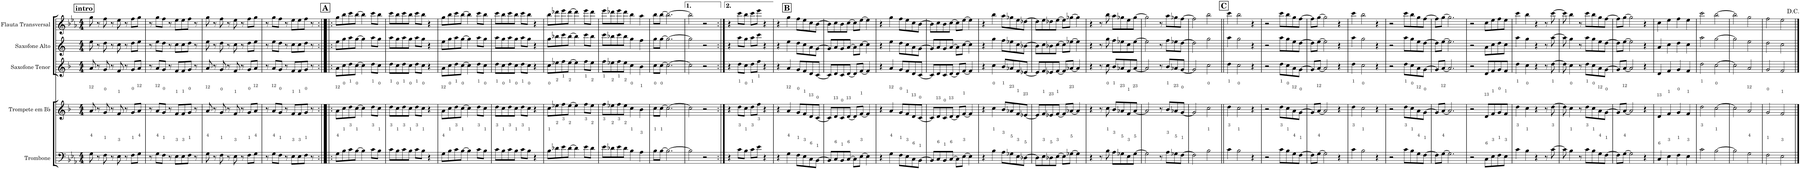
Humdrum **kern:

**kern	**kern	**kern	**kern	**kern
*part5	*part4	*part3	*part2	*part1
*staff5	*staff4	*staff3	*staff2	*staff1
*I"Trombone	*I"Trompete em Bb	*I"Saxofone Tenor	*I"Saxofone Alto	*I"Flauta Transversal
*I'Tbn.	*I'Tpt. em Bb	*I'Sax. Tn.	*	*I'Fl.
*clefF4	*clefG2	*clefG2	*clefG2	*clefG2
*	*Trd1c2	*Trd8c14	*Trd5c9	*
*k[b-e-a-]	*k[b-]	*k[b-]	*k[]	*k[b-e-a-]
*M4/4	*M4/4	*M4/4	*M4/4	*M4/4
!!LO:REH:place=s1:a:B:cj:fs=12:t=intro
=1	=1	=1	=1	=1
8G\	8a/	8a/	8ee\	8gg\
8r	8r	8r	8r	8r
8F\	8g/	8g/	8dd\	8ff\
8r	8r	8r	8r	8r
8E-\	8f/	8f/	8cc\	8ee-\
8r	8r	8r	8r	8r
8F\L	8g/L	8g/L	8dd\L	8ff\L
8G\J	8a/J	8a/J	8ee\J	8gg\J
=2	=2	=2	=2	=2
8r	8r	8r	8r	8r
8G\L	8a/L	8a/L	8ee\L	8gg\L
8F\J	8g/J	8g/J	8dd\J	8ff\J
8r	8r	8r	8r	8r
8E-\L	8f/L	8f/L	8cc\L	8ee-\L
8E-\	8f/	8f/	8cc\	8ee-\
8F\J	8g/J	8g/J	8dd\J	8ff\J
8r	8r	8r	8r	8r
=3	=3	=3	=3	=3
8G\	8a/	8a/	8ee\	8gg\
8r	8r	8r	8r	8r
8F\	8g/	8g/	8dd\	8ff\
8r	8r	8r	8r	8r
8E-\	8f/	8f/	8cc\	8ee-\
8r	8r	8r	8r	8r
8F\L	8g/L	8g/L	8dd\L	8ff\L
8G\J	8a/J	8a/J	8ee\J	8gg\J
=4	=4	=4	=4	=4
8r	8r	8r	8r	8r
8G\L	8a/L	8a/L	8ee\L	8gg\L
8F\J	8g/J	8g/J	8dd\J	8ff\J
8r	8r	8r	8r	8r
8E-\L	8f/L	8f/L	8cc\L	8ee-\L
8E-\	8f/	8f/	8cc\	8ee-\
8F\J	8g/J	8g/J	8dd\J	8ff\J
8r	8r	8r	8r	8r
!!LO:REH:place=s1:a:B:cj:fs=14:t=A
=5:|!|:	=5:|!|:	=5:|!|:	=5:|!|:	=5:|!|:
8G\L	8a\L	8a\L	8ee\L	8gg\L
8B-\	8cc\	8cc\	8gg\	8bb-\
8c\	8dd\	8dd\	8aa\	8ccc\
[8B-\J	[8cc\J	[8cc\J	[8gg\J	[8bb-\J
4B-\]	4cc\]	4cc\]	4gg\]	4bb-\]
8c\L	8dd\L	8dd\L	8aa\L	8ccc\L
8B-\J	8cc\J	8cc\J	8gg\J	8bb-\J
=6	=6	=6	=6	=6
8c\L	8dd\L	8dd\L	8aa\L	8ccc\L
8B-\	8cc\	8cc\	8gg\	8bb-\
8c\	8dd\	8dd\	8aa\	8ccc\
8B-\J	8cc\J	8cc\J	8gg\J	8bb-\J
8c\L	8dd\L	8dd\L	8aa\L	8ccc\L
8B-\J	8cc\J	8cc\J	8gg\J	8bb-\J
4r	4r	4r	4r	4r
=7	=7	=7	=7	=7
8G\L	8a\L	8a\L	8ee\L	8gg\L
8B-\	8cc\	8cc\	8gg\	8bb-\
8c\	8dd\	8dd\	8aa\	8ccc\
[8B-\J	[8cc\J	[8cc\J	[8gg\J	[8bb-\J
4B-\]	4cc\]	4cc\]	4gg\]	4bb-\]
8c\L	8dd\L	8dd\L	8aa\L	8ccc\L
8B-\J	8cc\J	8cc\J	8gg\J	8bb-\J
=8	=8	=8	=8	=8
8c\L	8dd\L	8dd\L	8aa\L	8ccc\L
8B-\	8cc\	8cc\	8gg\	8bb-\
8c\	8dd\	8dd\	8aa\	8ccc\
8B-\J	8cc\J	8cc\J	8gg\J	8bb-\J
8c\L	8dd\L	8dd\L	8aa\L	8ccc\L
8B-\J	8cc\J	8cc\J	8gg\J	8bb-\J
4r	4r	4r	4r	4r
=9	=9	=9	=9	=9
8B-\L	8cc\L	8cc\L	8gg\L	8bb-\L
8d-X\	8ee-X\	8ee-X\	8bb-X\	8ddd-X\
8e-\	8ff\	8ff\	8ccc\	8eee-\
[8d-\J	[8ee-\J	[8ee-\J	[8bb-\J	[8ddd-\J
4d-\]	4ee-\]	4ee-\]	4bb-\]	4ddd-\]
8e-\L	8ff\L	8ff\L	8ccc\L	8eee-\L
8d-\J	8ee-\J	8ee-\J	8bb-\J	8ddd-\J
=10	=10	=10	=10	=10
8e-\L	8ff\L	8ff\L	8ccc\L	8eee-\L
8d-X\	8ee-X\	8ee-X\	8bb-X\	8ddd-X\
8e-\	8ff\	8ff\	8ccc\	8eee-\
8d-\J	8ee-\J	8ee-\J	8bb-\J	8ddd-\J
4B-\	4cc\	4cc\	4gg\	4bb-\
4A-\	4b-\	4b-\	4ff\	4aa-\
=11	=11	=11	=11	=11
8B-\L	8cc\L	8cc\L	8gg\L	8bb-\L
[8B-\J	[8cc\J	[8cc\J	[8gg\J	[8bb-\J
2.B-\_	2.cc\_	2.cc\_	2.gg\_	2.bb-\_
=12	=12	=12	=12	=12
2B-\]	2cc\]	2cc\]	2gg\]	2bb-\]
2r	2r	2r	2r	2r
=13:|!	=13:|!	=13:|!	=13:|!	=13:|!
4r	4r	4r	4r	4r
8c\L	8dd\L	8dd\L	8aa\L	8ccc\L
8B-\J	8cc\J	8cc\J	8gg\J	8bb-\J
8c\L	8dd\L	8dd\L	8aa\L	8ccc\L
8e-\J	8ff\J	8ff\J	8ccc\J	8eee-\J
4r	4r	4r	4r	4r
!!LO:REH:place=s1:a:B:cj:fs=14:t=B:qo=1
=14	=14	=14	=14	=14
4r	4r	4r	4r	4r
4G\	4a/	4a/	4ee\	4gg\
8F\L	8g/L	8g/L	8dd\L	8ff\L
8E-\	8f/	8f/	8cc\	8ee-\
8C\	8d/	8d/	8a\	8cc\
[8BB-\J	[8c/J	[8c/J	[8g\J	[8b-\J
=15	=15	=15	=15	=15
8BB-/L]	8c/L]	8c/L]	8g/L]	8b-\L]
8C/	8d/	8d/	8a/	8cc\
8BB-/	8c/	8c/	8g/	8b-\
[8C/J	[8d/J	[8d/J	[8a/J	[8cc\J
8C\L]	8d/L]	8d/L]	8a\L]	8cc\L]
[8E-\J	[8f/J	[8f/J	[8cc\J	[8ee-\J
4E-\]	4f/]	4f/]	4cc\]	4ee-\]
=16	=16	=16	=16	=16
4r	4r	4r	4r	4r
4G\	4a/	4a/	4ee\	4gg\
8F\L	8g/L	8g/L	8dd\L	8ff\L
8E-\	8f/	8f/	8cc\	8ee-\
8C\	8d/	8d/	8a\	8cc\
[8BB-\J	[8c/J	[8c/J	[8g\J	[8b-\J
=17	=17	=17	=17	=17
8BB-/L]	8c/L]	8c/L]	8g/L]	8b-\L]
8C/	8d/	8d/	8a/	8cc\
8BB-/	8c/	8c/	8g/	8b-\
[8C/J	[8d/J	[8d/J	[8a/J	[8cc\J
8C\L]	8d/L]	8d/L]	8a\L]	8cc\L]
[8E-\J	[8f/J	[8f/J	[8cc\J	[8ee-\J
4E-\]	4f/]	4f/]	4cc\]	4ee-\]
=18	=18	=18	=18	=18
4r	4r	4r	4r	4r
4B-\	4cc\	4cc\	4gg\	4bb-\
8A-\L	8b-/L	8b-/L	8ff\L	8aa-\L
8G-X\	8a-X/	8a-X/	8ee-X\	8gg-X\
8E-\	8f/	8f/	8cc\	8ee-\
[8D-X\J	[8e-X/J	[8e-X/J	[8b-X\J	[8dd-X\J
=19	=19	=19	=19	=19
8D-\L]	8e-/L]	8e-/L]	8b-\L]	8dd-\L]
8E-\	8f/	8f/	8cc\	8ee-\
8D-X\	8e-X/	8e-X/	8b-X\	8dd-X\
[8E-\J	[8f/J	[8f/J	[8cc\J	[8ee-\J
8E-\L]	8f/L]	8f/L]	8cc\L]	8ee-\L]
[8G-X\J	[8a-X/J	[8a-X/J	[8ee-X\J	[8gg-X\J
4G-\]	4a-/]	4a-/]	4ee-\]	4gg-\]
=20	=20	=20	=20	=20
4r	4r	4r	4r	4r
8r	8r	8r	8r	8r
8B-\	8cc\	8cc\	8gg\	8bb-\
8A-\L	8b-/L	8b-/L	8ff\L	8aa-\L
8G-X\	8a-X/	8a-X/	8ee-X\	8gg-X\
8E-\	8f/	8f/	8cc\	8ee-\
[8G-\J	[8a-/J	[8a-/J	[8ee-\J	[8gg-\J
=21	=21	=21	=21	=21
2G-\]	2a-/]	2a-/]	2ee-\]	2gg-\]
8r	8r	8r	8r	8r
8A-\L	8b-/L	8b-/L	8ff\L	8aa-\L
8G-X\	8a-X/	8a-X/	8ee-X\	8gg-X\
[8F\J	[8g/J	[8g/J	[8dd\J	[8ff\J
=22	=22	=22	=22	=22
2F\]	2g/]	2g/]	2dd\]	2ff\]
2B-\	2cc\	2cc\	2gg\	2bb-\
!!LO:REH:place=s1:a:B:cj:fs=14:t=C
=23||	=23||	=23||	=23||	=23||
4c\	4dd\	4dd\	4aa\	4ccc\
2B-\	2cc\	2cc\	2gg\	2bb-\
4r	4r	4r	4r	4r
=24	=24	=24	=24	=24
2r	2r	2r	2r	2r
8c\L	8dd\L	8dd\L	8aa\L	8ccc\L
8B-\	8cc\	8cc\	8gg\	8bb-\
8G\	8a\	8a\	8ee\	8gg\
[8F\J	[8g\J	[8g\J	[8dd\J	[8ff\J
=25	=25	=25	=25	=25
8F\L]	8g/L]	8g/L]	8dd\L]	8ff\L]
[8G\J	[8a/J	[8a/J	[8ee\J	[8gg\J
2G\]	2a/]	2a/]	2ee\]	2gg\]
4r	4r	4r	4r	4r
=26	=26	=26	=26	=26
4c\	4dd\	4dd\	4aa\	4ccc\
2B-\	2cc\	2cc\	2gg\	2bb-\
4r	4r	4r	4r	4r
=27	=27	=27	=27	=27
2r	2r	2r	2r	2r
8c\L	8dd\L	8dd\L	8aa\L	8ccc\L
8B-\	8cc\	8cc\	8gg\	8bb-\
8G\	8a\	8a\	8ee\	8gg\
[8F\J	[8g\J	[8g\J	[8dd\J	[8ff\J
=28	=28	=28	=28	=28
8F\L]	8g/L]	8g/L]	8dd\L]	8ff\L]
[8G\J	[8a/J	[8a/J	[8ee\J	[8gg\J
2.G\]	2.a/]	2.a/]	2.ee\]	2.gg\]
=29	=29	=29	=29	=29
2r	2r	2r	2r	2r
8C\L	8d/L	8d/L	8a\L	8cc\L
8E-\	8f/	8f/	8cc\	8ee-\
8F\	8g/	8g/	8dd\	8ff\
8E-\J	8f/J	8f/J	8cc\J	8ee-\J
=30	=30	=30	=30	=30
4c\	4dd\	4dd\	4aa\	4ccc\
4B-\	4cc\	4cc\	4gg\	4bb-\
4r	4r	4r	4r	4r
8r	8r	8r	8r	8r
[8c\	[8dd\	[8dd\	[8aa\	[8ccc\
=31	=31	=31	=31	=31
8c\]	8dd\]	8dd\]	8aa\]	8ccc\]
4B-\	4cc\	4cc\	4gg\	4bb-\
8r	8r	8r	8r	8r
8c\L	8dd\L	8dd\L	8aa\L	8ccc\L
8B-\	8cc\	8cc\	8gg\	8bb-\
8G\	8a\	8a\	8ee\	8gg\
[8F\J	[8g\J	[8g\J	[8dd\J	[8ff\J
=32	=32	=32	=32	=32
8F\L]	8g/L]	8g/L]	8dd\L]	8ff\L]
[8G\J	[8a/J	[8a/J	[8ee\J	[8gg\J
2G\]	2a/]	2a/]	2ee\]	2gg\]
4r	4r	4r	4r	4r
=33	=33	=33	=33	=33
4C/	4d/	4d/	4a/	4cc\
4E-\	4f/	4f/	4cc\	4ee-\
4F\	4g/	4g/	4dd\	4ff\
4E-\	4f/	4f/	4cc\	4ee-\
=34	=34	=34	=34	=34
2c\	2dd\	2dd\	2aa\	2ccc\
[2B-\	[2cc\	[2cc\	[2gg\	[2bb-\
=35	=35	=35	=35	=35
2B-\]	2cc\]	2cc\]	2gg\]	2bb-\]
2G\	2a/	2a/	2ee\	2gg\
=36	=36	=36	=36	=36
2F\	2g/	2g/	2dd\	2ff\
2E-\	2f/	2f/	2cc\	2ee-\
==	==	==	==	==
*-	*-	*-	*-	*-
